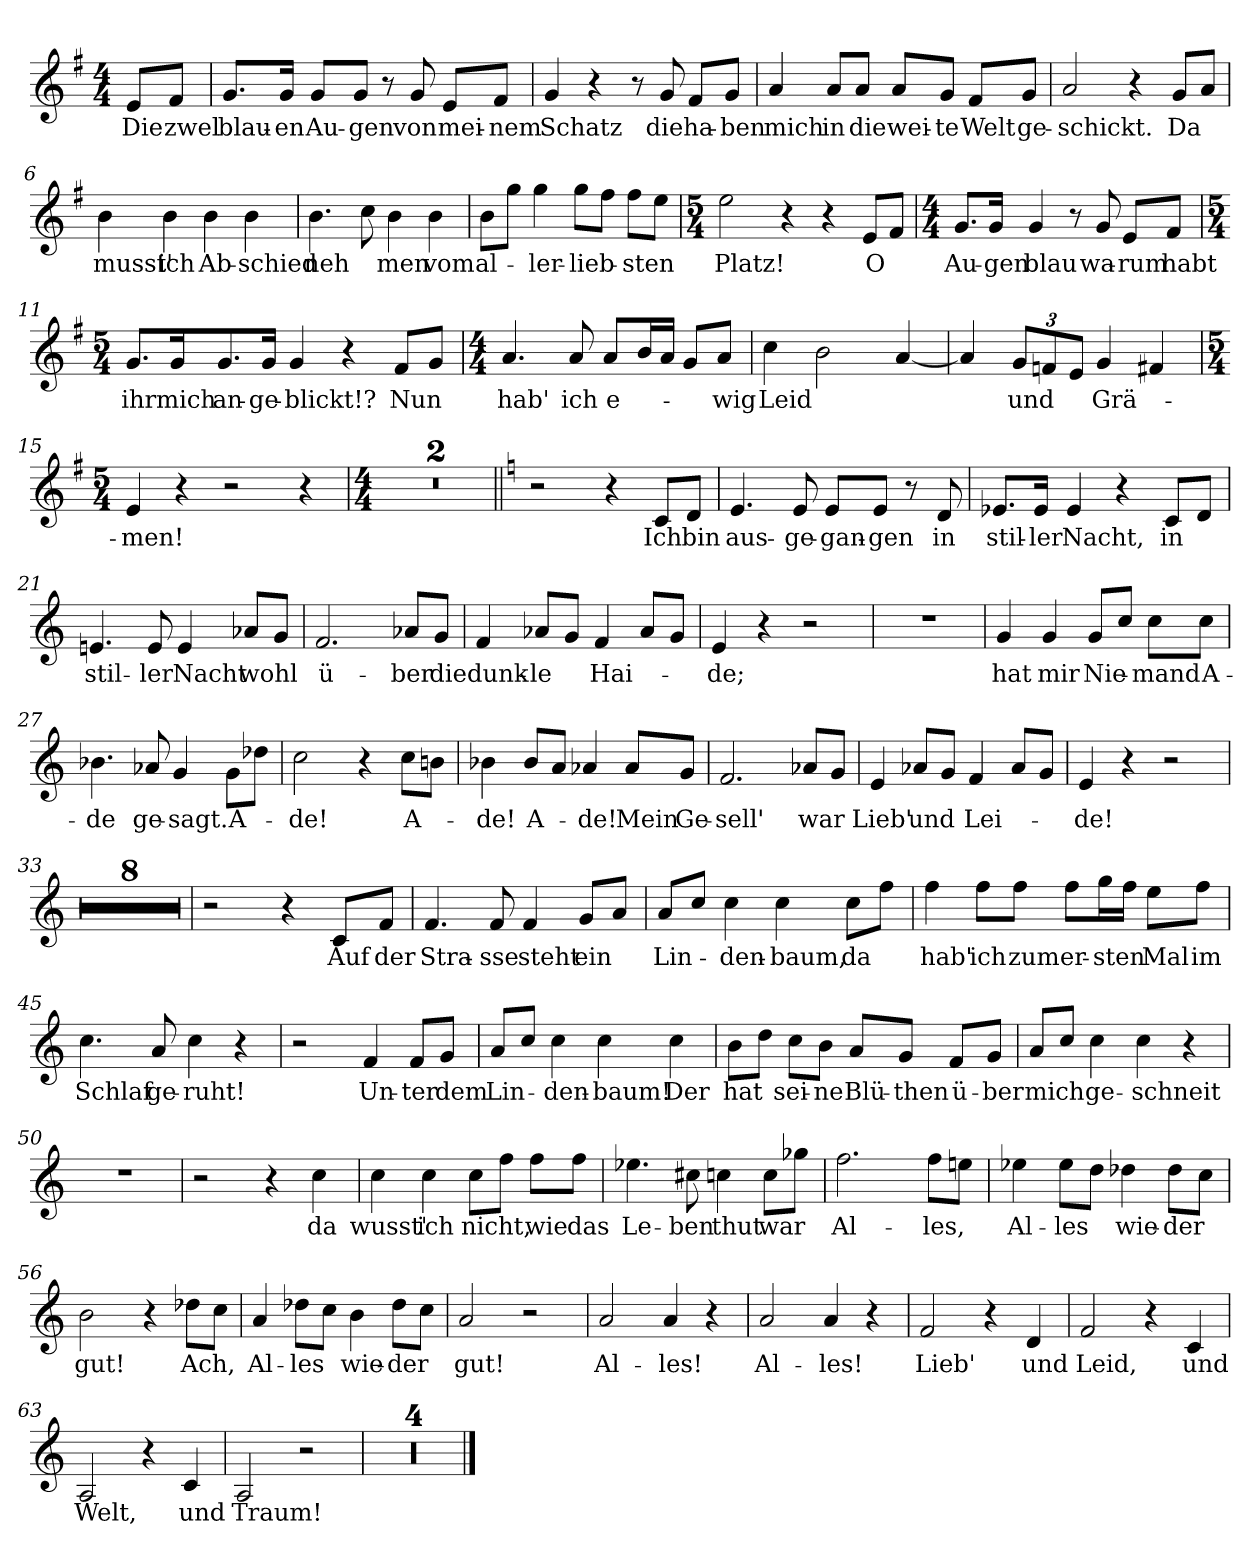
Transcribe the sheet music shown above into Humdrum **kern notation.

**kern	**text
*part1	*part1
*staff1	*staff1
*clefG2	*
*k[f#]	*
*M4/4	*
=1	=1
!	!LO:LY:b
8e/L	Die
!	!LO:LY:b
8f#/J	zwel
=2	=2
!	!LO:LY:b
8.g/L	blau-
!	!LO:LY:b
16g/Jk	-en
!	!LO:LY:b
8g/L	Au-
!	!LO:LY:b
8g/J	-gen
8r	.
!	!LO:LY:b
8g/	von
!	!LO:LY:b
8e/L	mei-
!	!LO:LY:b
8f#/J	-nem
=3	=3
!	!LO:LY:b
4g/	Schatz
4r	.
8r	.
!	!LO:LY:b
8g/	die
!	!LO:LY:b
8f#/L	ha-
!	!LO:LY:b
8g/J	-ben
=4	=4
!	!LO:LY:b
4a/	mich
!	!LO:LY:b
8a/L	in
!	!LO:LY:b
8a/J	die
!	!LO:LY:b
8a/L	wei-
!	!LO:LY:b
8g/J	-te
!	!LO:LY:b
8f#/L	Welt
!	!LO:LY:b
8g/J	ge-
=5	=5
!	!LO:LY:b
2a/	-schickt.
4r	.
!	!LO:LY:b
8g/L	Da
8a/J	.
!!LO:LB:g=z
=6	=6
!	!LO:LY:b
4b\	musst'
!	!LO:LY:b
4b\	ich
!	!LO:LY:b
4b\	Ab-
!	!LO:LY:b
4b\	-schied
=7	=7
!	!LO:LY:b
4.b\	neh
8cc\	.
!	!LO:LY:b
4b\	men
!	!LO:LY:b
4b\	vom
=8	=8
!	!LO:LY:b
8b\L	al-
8gg\J	.
!	!LO:LY:b
4gg\	-ler-
!	!LO:LY:b
8gg\L	-lieb-
8ff#\J	.
!	!LO:LY:b
8ff#\L	-sten
8ee\J	.
=9	=9
*M5/4	*
!	!LO:LY:b
2ee\	Platz!
4r	.
4r	.
!	!LO:LY:b
8e/L	O
8f#/J	.
=10	=10
*M4/4	*
!	!LO:LY:b
8.g/L	Au-
!	!LO:LY:b
16g/Jk	-gen
!	!LO:LY:b
4g/	blau
8r	.
!	!LO:LY:b
8g/	wa-
!	!LO:LY:b
8e/L	-rum
!	!LO:LY:b
8f#/J	habt
!!LO:LB:g=z
=11	=11
*M5/4	*
!	!LO:LY:b
8.g/L	ihr
!	!LO:LY:b
16g/K	mich
!	!LO:LY:b
8.g/	an-
!	!LO:LY:b
16g/Jk	-ge-
!	!LO:LY:b
4g/	-blickt!?
4r	.
!	!LO:LY:b
8f#/L	Nun
8g/J	.
=12	=12
*M4/4	*
!	!LO:LY:b
4.a/	hab'
!	!LO:LY:b
8a/	ich
!	!LO:LY:b
8a/L	e-
16b/L	.
16a/JJ	.
8g/L	.
!	!LO:LY:b
8a/J	-wig
=13	=13
!	!LO:LY:b
4cc\	Leid
2b\	.
[4a/	.
=14	=14
4a/]	.
!	!LO:LY:b
12g/L	und
12fn/	.
12e/J	.
!	!LO:LY:b
4g/	Grä-
4f#X/	.
=15	=15
*M5/4	*
!	!LO:LY:b
4e/	-men!
4r	.
2r	.
4r	.
=16	=16
*M4/4	*
1r	.
=17	=17
1r	.
!!LO:LB:g=z
=18||	=18||
*k[]	*
2r	.
4r	.
!	!LO:LY:b
8c/L	Ich
!	!LO:LY:b
8d/J	bin
=19	=19
!	!LO:LY:b
4.e/	aus-
!	!LO:LY:b
8e/	-ge-
!	!LO:LY:b
8e/L	-gan-
!	!LO:LY:b
8e/J	-gen
8r	.
!	!LO:LY:b
8d/	in
=20	=20
!	!LO:LY:b
8.e-X/L	stil-
!	!LO:LY:b
16e-/Jk	-ler
!	!LO:LY:b
4e-/	Nacht,
4r	.
!	!LO:LY:b
8c/L	in
8d/J	.
=21	=21
!	!LO:LY:b
4.en/	stil-
!	!LO:LY:b
8e/	-ler
!	!LO:LY:b
4e/	Nacht
!	!LO:LY:b
8a-X/L	wohl
8g/J	.
=22	=22
!	!LO:LY:b
2.f/	ü-
!	!LO:LY:b
8a-X/L	-ber
!	!LO:LY:b
8g/J	die
=23	=23
!	!LO:LY:b
4f/	dunk-
!	!LO:LY:b
8a-X/L	-le
8g/J	.
!	!LO:LY:b
4f/	Hai-
8a-/L	.
8g/J	.
=24	=24
!	!LO:LY:b
4e/	-de;
4r	.
2r	.
=25	=25
1r	.
!!LO:LB:g=z
=26	=26
!	!LO:LY:b
4g/	hat
!	!LO:LY:b
4g/	mir
!	!LO:LY:b
8g/L	Nie-
8cc/J	.
!	!LO:LY:b
8cc\L	-mand
!	!LO:LY:b
8cc\J	A-
=27	=27
!	!LO:LY:b
4.b-X\	-de
!	!LO:LY:b
8a-X/	ge-
!	!LO:LY:b
4g/	-sagt.
!	!LO:LY:b
8g\L	A-
8dd-X\J	.
=28	=28
!	!LO:LY:b
2cc\	-de!
4r	.
!	!LO:LY:b
8cc\L	A-
8bn\J	.
=29	=29
!	!LO:LY:b
4b-X\	-de!
!	!LO:LY:b
8b-/L	A-
8a/J	.
!	!LO:LY:b
4a-X/	-de!
!	!LO:LY:b
8a-/L	Mein
!	!LO:LY:b
8g/J	Ge-
=30	=30
!	!LO:LY:b
2.f/	-sell'
!	!LO:LY:b
8a-X/L	war
8g/J	.
=31	=31
!	!LO:LY:b
4e/	Lieb'
!	!LO:LY:b
8a-X/L	und
8g/J	.
!	!LO:LY:b
4f/	Lei-
8a-/L	.
8g/J	.
=32	=32
!	!LO:LY:b
4e/	-de!
4r	.
2r	.
=33	=33
1r	.
!!LO:LB:g=z
=34	=34
1r	.
=35	=35
1r	.
=36	=36
1r	.
=37	=37
1r	.
=38	=38
1r	.
=39	=39
1r	.
=40	=40
*k[b-]	*
1r	.
=41	=41
2r	.
4r	.
!	!LO:LY:b
8c/L	Auf
!	!LO:LY:b
8f/J	der
=42	=42
!	!LO:LY:b
4.f/	Stra-
!	!LO:LY:b
8f/	-sse
!	!LO:LY:b
4f/	steht
!	!LO:LY:b
8g/L	ein
8a/J	.
=43	=43
!	!LO:LY:b
8a/L	Lin-
8cc/J	.
!	!LO:LY:b
4cc\	-den-
!	!LO:LY:b
4cc\	-baum,
!	!LO:LY:b
8cc\L	da
8ff\J	.
=44	=44
!	!LO:LY:b
4ff\	hab'
!	!LO:LY:b
8ff\L	ich
!	!LO:LY:b
8ff\J	zum
!	!LO:LY:b
8ff\L	er-
!	!LO:LY:b
16gg\L	-sten
16ff\JJ	.
!	!LO:LY:b
8ee\L	Mal
!	!LO:LY:b
8ff\J	im
!!LO:LB:g=z
=45	=45
!	!LO:LY:b
4.cc\	Schlaf
!	!LO:LY:b
8a/	ge-
!	!LO:LY:b
4cc\	-ruht!
4r	.
=46	=46
2r	.
!	!LO:LY:b
4f/	Un-
!	!LO:LY:b
8f/L	-ter
!	!LO:LY:b
8g/J	dem
=47	=47
!	!LO:LY:b
8a/L	Lin-
8cc/J	.
!	!LO:LY:b
4cc\	-den-
!	!LO:LY:b
4cc\	-baum!
!	!LO:LY:b
4cc\	Der
=48	=48
!	!LO:LY:b
8b-\L	hat
8dd\J	.
!	!LO:LY:b
8cc\L	sei-
!	!LO:LY:b
8b-\J	-ne
!	!LO:LY:b
8a/L	Blü-
!	!LO:LY:b
8g/J	-then
!	!LO:LY:b
8f/L	ü-
!	!LO:LY:b
8g/J	-ber
=49	=49
!	!LO:LY:b
8a/L	mich
8cc/J	.
!	!LO:LY:b
4cc\	ge-
!	!LO:LY:b
4cc\	-schneit
4r	.
=50	=50
1r	.
=51	=51
2r	.
4r	.
!	!LO:LY:b
4cc\	da
!!LO:LB:g=z
=52	=52
!	!LO:LY:b
4cc\	wusst'
!	!LO:LY:b
4cc\	ich
!	!LO:LY:b
8cc\L	nicht,
8ff\J	.
!	!LO:LY:b
8ff\L	wie
!	!LO:LY:b
8ff\J	das
=53	=53
!	!LO:LY:b
4.ee-X\	Le-
!	!LO:LY:b
8cc#X\	-ben
!	!LO:LY:b
4ccn\	thut
!	!LO:LY:b
8cc\L	war
8gg-X\J	.
=54	=54
!	!LO:LY:b
2.ff\	Al-
!	!LO:LY:b
8ff\L	-les,
8een\J	.
=55	=55
!	!LO:LY:b
4ee-X\	Al-
!	!LO:LY:b
8ee-\L	-les
8dd\J	.
!	!LO:LY:b
4dd-X\	wie-
!	!LO:LY:b
8dd-\L	-der
8cc\J	.
=56	=56
!	!LO:LY:b
2b-\	gut!
4r	.
!	!LO:LY:b
8dd-X\L	Ach,
8cc\J	.
=57	=57
!	!LO:LY:b
4a/	Al-
!	!LO:LY:b
8dd-X\L	-les
8cc\J	.
!	!LO:LY:b
4b-\	wie-
!	!LO:LY:b
8dd-\L	-der
8cc\J	.
=58	=58
!	!LO:LY:b
2a/	gut!
2r	.
!!LO:LB:g=z
=59	=59
!	!LO:LY:b
2a/	Al-
!	!LO:LY:b
4a/	-les!
4r	.
=60	=60
!	!LO:LY:b
2a/	Al-
!	!LO:LY:b
4a/	-les!
4r	.
=61	=61
!	!LO:LY:b
2f/	Lieb'
4r	.
!	!LO:LY:b
4d/	und
=62	=62
!	!LO:LY:b
2f/	Leid,
4r	.
!	!LO:LY:b
4c/	und
=63	=63
!	!LO:LY:b
2A/	Welt,
4r	.
!	!LO:LY:b
4c/	und
=64	=64
!	!LO:LY:b
2A/	Traum!
2r	.
=65	=65
1r	.
=66	=66
1r	.
=67	=67
1r	.
=68	=68
1r	.
==	==
*-	*-
